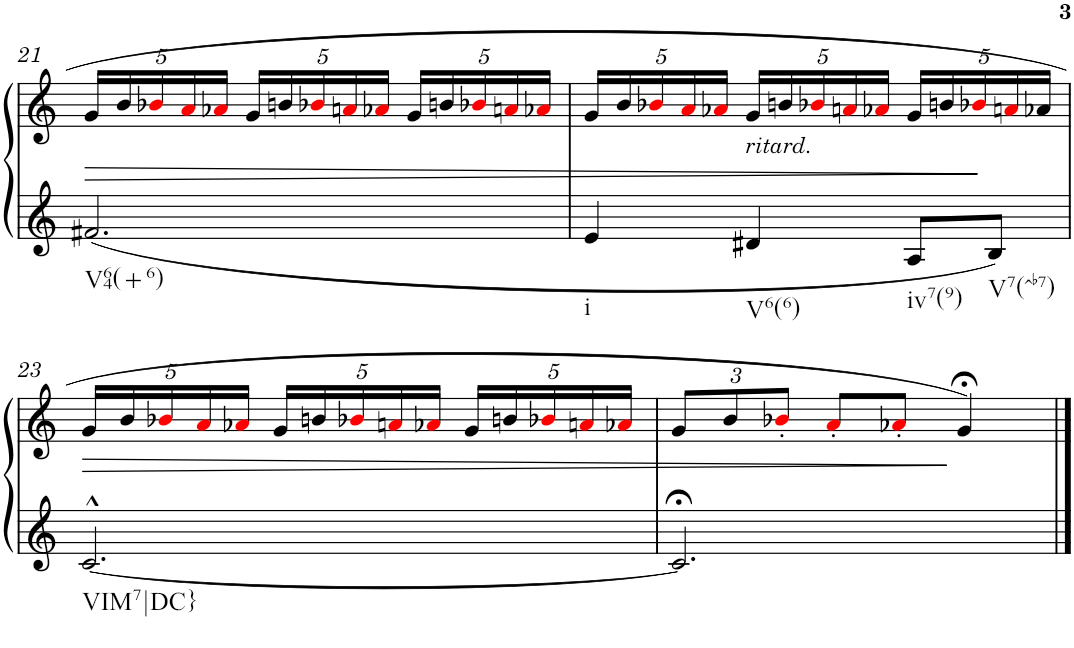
**kern	**kern	**dynam
*part1	*part1	*part1
*staff2	*staff1	*staff1/2
*I"Piano	*	*
*I'Pno.	*	*
!!LO:PB:g=z
*clefG2	*clefG2	*
*k[]	*k[]	*
*M3/4	*M3/4	*
*	*Xbrackettup	*
=21	=21	=21
!LO:TX:b:t=V64(+6)	!	!
2.f#X/	20g/LL	.
.	20b/	.
.	20b-Xi/	.
.	20ai/	.
.	20a-Xi/JJ	.
.	20g/LL	.
.	20bn/	.
.	20b-Xi/	.
.	20ani/	.
.	20a-Xi/JJ	.
.	20g/LL	.
.	20bn/	.
.	20b-Xi/	.
.	20ani/	.
.	20a-Xi/JJ	.
=22	=22	=22
!LO:TX:b:t=i	!	!
4e/	20g/LL	.
.	20b/	.
.	20b-Xi/	.
.	20ai/	.
.	20a-Xi/JJ	.
!	!LO:TX:b:i:t=ritard.	!
!LO:TX:b:t=V6(6)	!	!
4d#X/	20g/LL	.
.	20bn/	.
.	20b-Xi/	.
.	20ani/	.
.	20a-Xi/JJ	.
!LO:TX:b:t=iv7(9)	!	!
8A/L	20g/LL	.
.	20bn/	.
.	20b-Xi/	.
!LO:TX:b:t=V7(^b7)	!	!
8B/J	.	.
.	20ani/	.
.	20a-X/JJ	.
!!LO:LB:g=z
=23	=23	=23
!LO:TX:b:t=VIM7|DC}	!	!
!	!	!LO:HP:b
[2.c^^/	20g/LL	>
.	20b/	.
.	20b-Xi/	.
.	20ai/	.
.	20a-Xi/JJ	.
.	20g/LL	.
.	20bn/	.
.	20b-Xi/	.
.	20ani/	.
.	20a-Xi/JJ	.
.	20g/LL	.
.	20bn/	.
.	20b-Xi/	.
.	20ani/	.
.	20a-Xi/JJ	.
=24	=24	=24
2.c;</]	12g/L	.
.	12b/	.
.	12b-X'i/J	.
.	8a'i/L	.
.	8a-X'i/J	.
.	4g;</	]
==	==	==
*-	*-	*-
